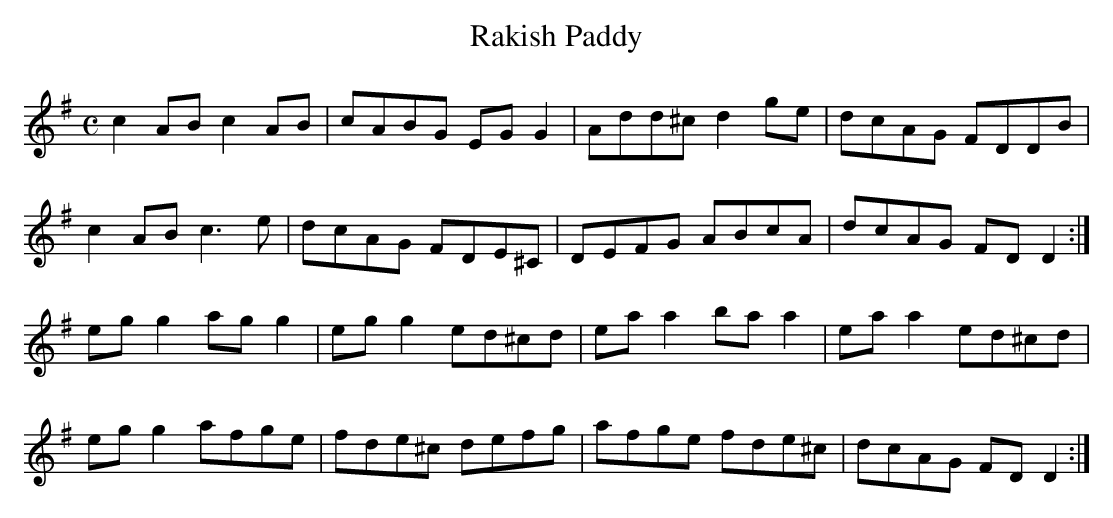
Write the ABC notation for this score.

X:1
T:Rakish Paddy
M:C
L:1/8
K:D Mixolydian
c2AB c2AB|cABG EGG2|Add^c d2ge|dcAG FDDB|!
c2AB c3e|dcAG FDE^C|DEFG ABcA|dcAG FDD2:|!
egg2 agg2|egg2 ed^cd|eaa2 baa2|eaa2 ed^cd|!
egg2 afge|fde^c defg|afge fde^c|dcAG FDD2:|!
